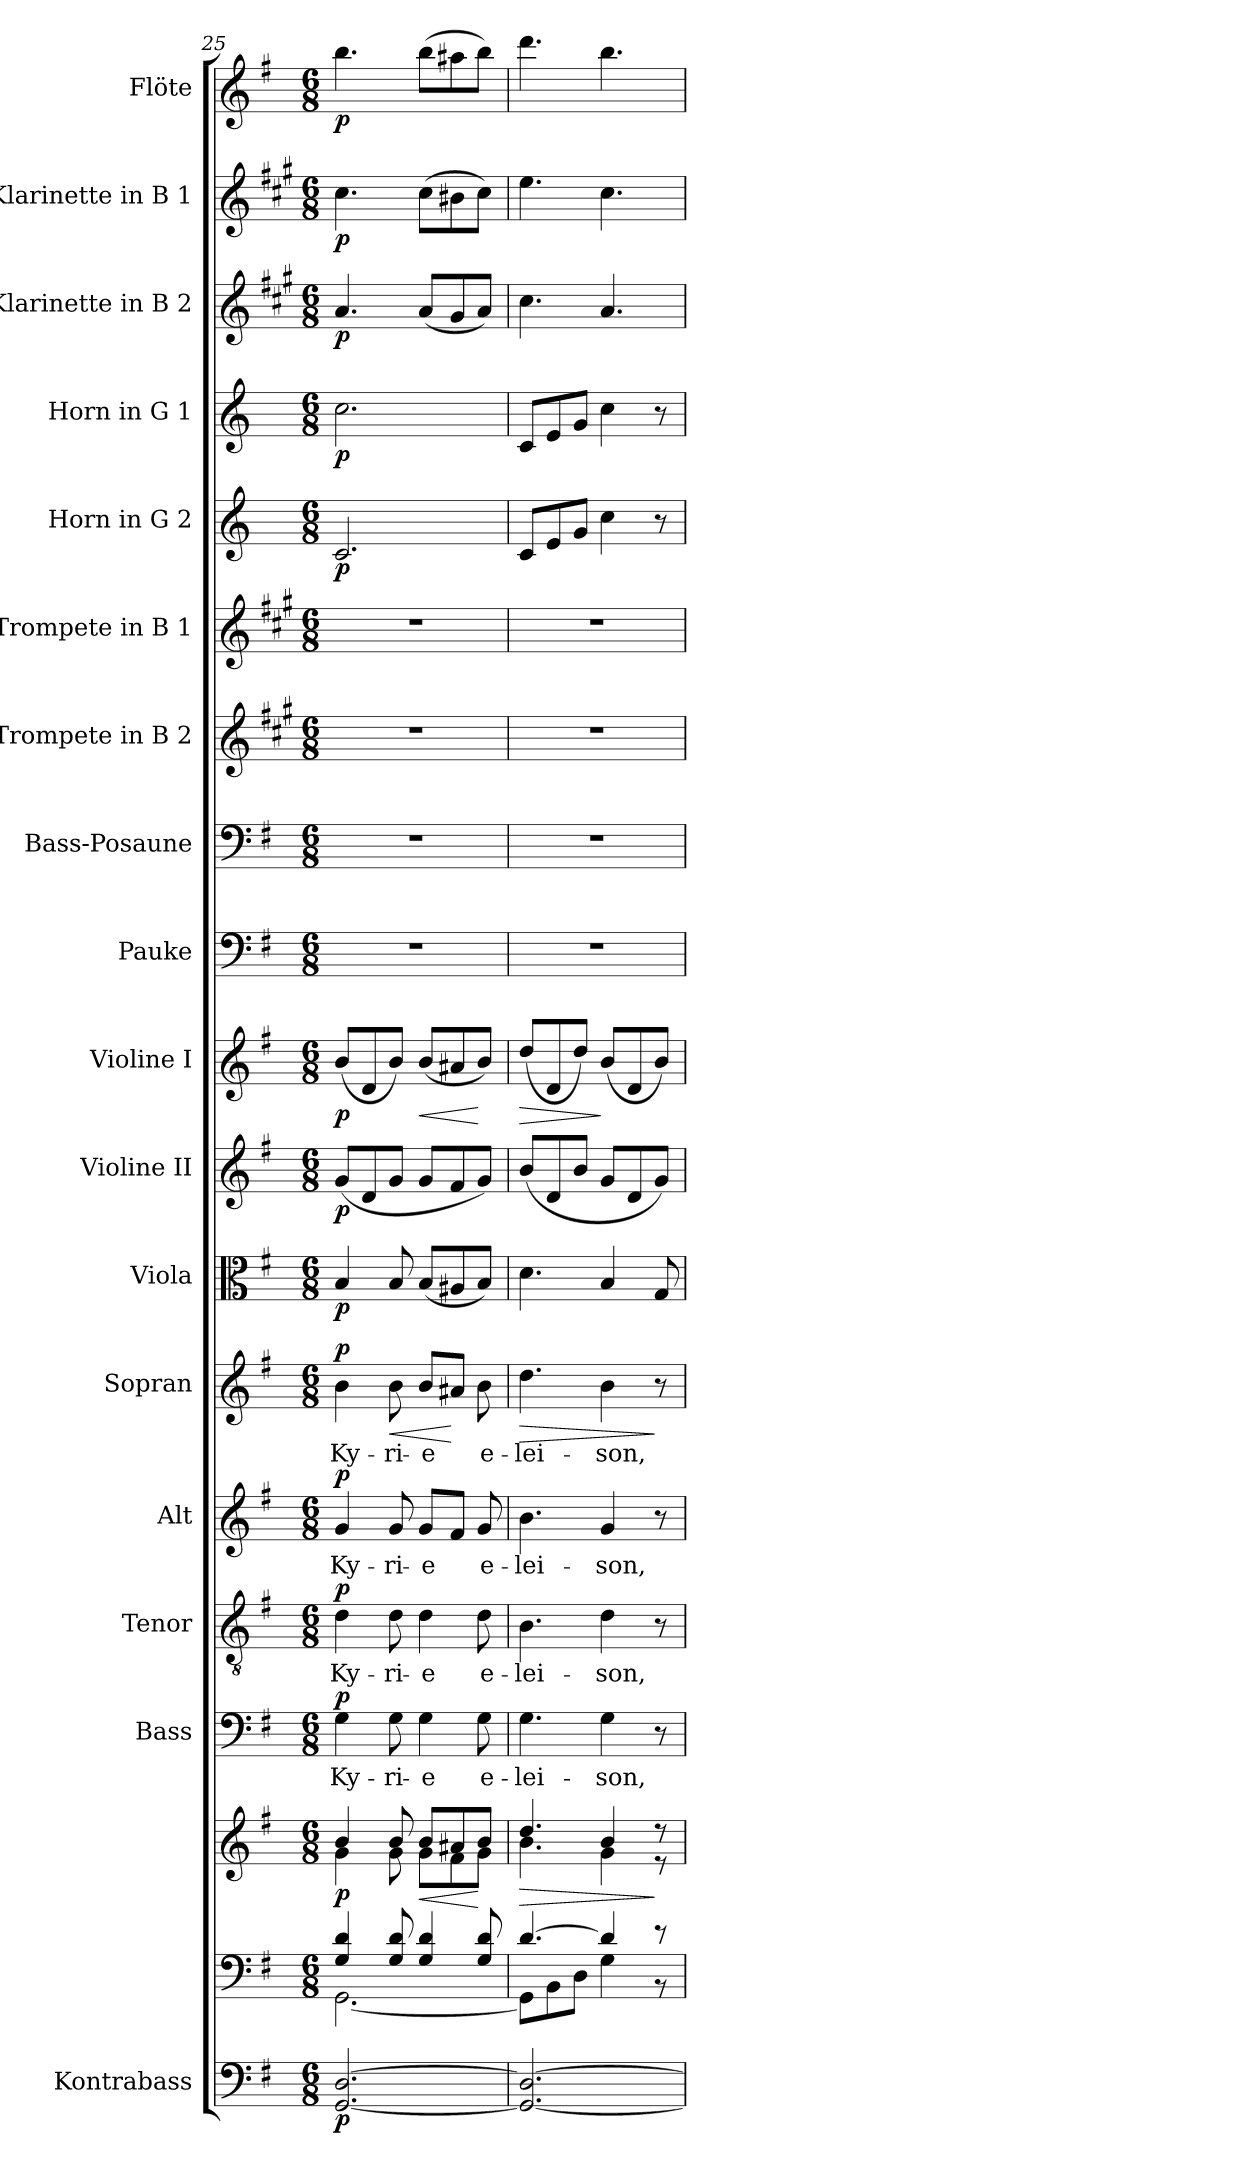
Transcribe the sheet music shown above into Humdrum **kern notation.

**kern	**dynam	**kern	**kern	**dynam	**kern	**text	**dynam	**kern	**text	**dynam	**kern	**text	**dynam	**kern	**text	**dynam	**kern	**dynam	**kern	**dynam	**kern	**dynam	**kern	**kern	**kern	**kern	**kern	**dynam	**kern	**dynam	**kern	**dynam	**kern	**dynam	**kern	**dynam
*part18	*part18	*part17	*part17	*part17	*part16	*part16	*part16	*part15	*part15	*part15	*part14	*part14	*part14	*part13	*part13	*part13	*part12	*part12	*part11	*part11	*part10	*part10	*part9	*part8	*part7	*part6	*part5	*part5	*part4	*part4	*part3	*part3	*part2	*part2	*part1	*part1
*staff19	*staff19	*staff18	*staff17	*staff17/18	*staff16	*staff16	*staff16	*staff15	*staff15	*staff15	*staff14	*staff14	*staff14	*staff13	*staff13	*staff13	*staff12	*staff12	*staff11	*staff11	*staff10	*staff10	*staff9	*staff8	*staff7	*staff6	*staff5	*staff5	*staff4	*staff4	*staff3	*staff3	*staff2	*staff2	*staff1	*staff1
*I"Kontrabass	*	*	*	*	*I"Bass	*	*	*I"Tenor	*	*	*I"Alt	*	*	*I"Sopran	*	*	*I"Viola	*	*I"Violine II	*	*I"Violine I	*	*I"Pauke	*I"Bass-Posaune	*I"Trompete in B 2	*I"Trompete in B 1	*I"Horn in G 2	*	*I"Horn in G 1	*	*I"Klarinette in B 2	*	*I"Klarinette in B 1	*	*I"Flöte	*
*I'Kb.	*	*	*	*	*I'B	*	*	*I'T	*	*	*I'A	*	*	*I'S	*	*	*I'Vla.	*	*I'Vl. II	*	*I'Vl. I	*	*I'Pk.	*I'B. Pos.	*	*	*I'Hrn. 2	*	*I'Hrn. 1	*	*	*	*	*	*I'Fl.	*
*clefF4	*	*clefF4	*clefG2	*	*clefF4	*	*	*clefGv2	*	*	*clefG2	*	*	*clefG2	*	*	*clefC3	*	*clefG2	*	*clefG2	*	*clefF4	*clefF4	*clefG2	*clefG2	*clefG2	*	*clefG2	*	*clefG2	*	*clefG2	*	*clefG2	*
*ITrd7c12	*	*	*	*	*	*	*	*	*	*	*	*	*	*	*	*	*	*	*	*	*	*	*	*	*ITrd1c2	*ITrd1c2	*ITrd3c5	*	*ITrd3c5	*	*ITrd1c2	*	*ITrd1c2	*	*	*
*k[f#]	*	*k[f#]	*k[f#]	*	*k[f#]	*	*	*k[f#]	*	*	*k[f#]	*	*	*k[f#]	*	*	*k[f#]	*	*k[f#]	*	*k[f#]	*	*k[f#]	*k[f#]	*k[f#]	*k[f#]	*k[f#]	*	*k[f#]	*	*k[f#]	*	*k[f#]	*	*k[f#]	*
*G:	*	*G:	*G:	*	*G:	*	*	*G:	*	*	*G:	*	*	*G:	*	*	*G:	*	*G:	*	*G:	*	*G:	*G:	*G:	*G:	*G:	*	*G:	*	*G:	*	*G:	*	*G:	*
*M6/8	*	*M6/8	*M6/8	*	*M6/8	*	*	*M6/8	*	*	*M6/8	*	*	*M6/8	*	*	*M6/8	*	*M6/8	*	*M6/8	*	*M6/8	*M6/8	*M6/8	*M6/8	*M6/8	*	*M6/8	*	*M6/8	*	*M6/8	*	*M6/8	*
=25	=25	=25	=25	=25	=25	=25	=25	=25	=25	=25	=25	=25	=25	=25	=25	=25	=25	=25	=25	=25	=25	=25	=25	=25	=25	=25	=25	=25	=25	=25	=25	=25	=25	=25	=25	=25
*	*	*^	*^	*	*	*	*	*	*	*	*	*	*	*	*	*	*	*	*	*	*	*	*	*	*	*	*	*	*	*	*	*	*	*	*	*
!	!LO:DY:b	!	!	!	!	!LO:DY:b	!	!LO:LY:b	!LO:DY:a	!	!LO:LY:b	!LO:DY:a	!	!LO:LY:b	!LO:DY:a	!	!LO:LY:b	!LO:DY:a	!	!LO:DY:b	!	!LO:DY:b	!	!LO:DY:b	!	!	!	!	!	!LO:DY:b	!	!LO:DY:b	!	!LO:DY:b	!	!LO:DY:b	!	!LO:DY:b
[2.GGG/ [2.DD/	p	4G/ 4d/	[<2.GG\	4b/	4g\	p	4G\	Ky-	p	4d\	Ky-	p	4g/	Ky-	p	4b\	Ky-	p	4B/	p	(<8g/L	p	(<8b/L	p	2.r	2.r	2.r	2.r	2.G/	p	2.g\	p	4.g/	p	4.b\	p	4.bb\	p
.	.	.	.	.	.	.	.	.	.	.	.	.	.	.	.	.	.	.	.	.	8d/	.	8d/	.	.	.	.	.	.	.	.	.	.	.	.	.	.	.
!	!	!	!	!	!	!	!	!LO:LY:b	!	!	!LO:LY:b	!	!	!LO:LY:b	!	!	!LO:LY:b	!LO:HP:b	!	!	!	!	!	!	!	!	!	!	!	!	!	!	!	!	!	!	!	!
.	.	8G/ 8d/	.	8b/	8g\	.	8G\	-ri-	.	8d\	-ri-	.	8g/	-ri-	.	8b\	-ri-	<	8B/	.	8g/J	.	8b/J)	.	.	.	.	.	.	.	.	.	.	.	.	.	.	.
!	!	!	!	!	!	!LO:HP:b	!	!LO:LY:b	!	!	!LO:LY:b	!	!	!LO:LY:b	!	!	!LO:LY:b	!	!	!	!	!	!	!LO:HP:b	!	!	!	!	!	!	!	!	!	!	!	!	!	!
.	.	4G/ 4d/	.	8b/L	8g\L	<	4G\	-e	.	4d\	-e	.	8g/L	-e	.	8b/L	-e	.	(<8B/L	.	8g/L	.	(<8b/L	<	.	.	.	.	.	.	.	.	(<8g/L	.	(>8b\L	.	(>8bb\L	.
.	.	.	.	8a#X/	8f#\	.	.	.	.	.	.	.	8f#/J	.	.	8a#X/J	.	[	8A#X/	.	8f#/	.	8a#X/	.	.	.	.	.	.	.	.	.	8f#/	.	8a#X\	.	8aa#X\	.
!	!	!	!	!	!	!	!	!LO:LY:b	!	!	!LO:LY:b	!	!	!LO:LY:b	!	!	!LO:LY:b	!	!	!	!	!	!	!	!	!	!	!	!	!	!	!	!	!	!	!	!	!
.	.	8G/ 8d/	.	8b/J	8g\J	[	8G\	e-	.	8d\	e-	.	8g/	e-	.	8b\	e-	.	8B/J)	.	8g/J)	.	8b/J)	[	.	.	.	.	.	.	.	.	8g/J)	.	8b\J)	.	8bb\J)	.
=26	=26	=26	=26	=26	=26	=26	=26	=26	=26	=26	=26	=26	=26	=26	=26	=26	=26	=26	=26	=26	=26	=26	=26	=26	=26	=26	=26	=26	=26	=26	=26	=26	=26	=26	=26	=26	=26	=26
!	!	!	!	!	!	!LO:HP:b	!	!LO:LY:b	!	!	!LO:LY:b	!	!	!LO:LY:b	!	!	!LO:LY:b	!LO:HP:b	!	!	!	!	!	!LO:HP:b	!	!	!	!	!	!	!	!	!	!	!	!	!	!
2.GGG/_ 2.DD/_	.	[>4.d/	8GG\L]	4.dd/	4.b\	>	4.G\	-lei-	.	4.B\	-lei-	.	4.b\	-lei-	.	4.dd\	-lei-	>	4.d\	.	(<8b/L	.	(<8dd/L	>	2.r	2.r	2.r	2.r	8G/L	.	8G/L	.	4.b\	.	4.dd\	.	4.ddd\	.
.	.	.	8BB\	.	.	.	.	.	.	.	.	.	.	.	.	.	.	.	.	.	8d/	.	8d/	.	.	.	.	.	8B/	.	8B/	.	.	.	.	.	.	.
.	.	.	8D\J	.	.	.	.	.	.	.	.	.	.	.	.	.	.	.	.	.	8b/J	.	8dd/J)	.	.	.	.	.	8d/J	.	8d/J	.	.	.	.	.	.	.
!	!	!	!	!	!	!	!	!LO:LY:b	!	!	!LO:LY:b	!	!	!LO:LY:b	!	!	!LO:LY:b	!	!	!	!	!	!	!	!	!	!	!	!	!	!	!	!	!	!	!	!	!
.	.	4d/]	4G\	4b/	4g\	.	4G\	-son,	.	4d\	-son,	.	4g/	-son,	.	4b\	-son,	.	4B/	.	8g/L	.	(<8b/L	]	.	.	.	.	4g\	.	4g\	.	4.g/	.	4.b\	.	4.bb\	.
.	.	.	.	.	.	.	.	.	.	.	.	.	.	.	.	.	.	.	.	.	8d/	.	8d/	.	.	.	.	.	.	.	.	.	.	.	.	.	.	.
.	.	8r	8r	8r	8r	]	8r	.	.	8r	.	.	8r	.	.	8r	.	]	8G/	.	8g/J)	.	8b/J)	.	.	.	.	.	8r	.	8r	.	.	.	.	.	.	.
*	*	*v	*v	*	*	*	*	*	*	*	*	*	*	*	*	*	*	*	*	*	*	*	*	*	*	*	*	*	*	*	*	*	*	*	*	*	*	*
*	*	*	*v	*v	*	*	*	*	*	*	*	*	*	*	*	*	*	*	*	*	*	*	*	*	*	*	*	*	*	*	*	*	*	*	*	*	*
=	=	=	=	=	=	=	=	=	=	=	=	=	=	=	=	=	=	=	=	=	=	=	=	=	=	=	=	=	=	=	=	=	=	=	=	=
*-	*-	*-	*-	*-	*-	*-	*-	*-	*-	*-	*-	*-	*-	*-	*-	*-	*-	*-	*-	*-	*-	*-	*-	*-	*-	*-	*-	*-	*-	*-	*-	*-	*-	*-	*-	*-
